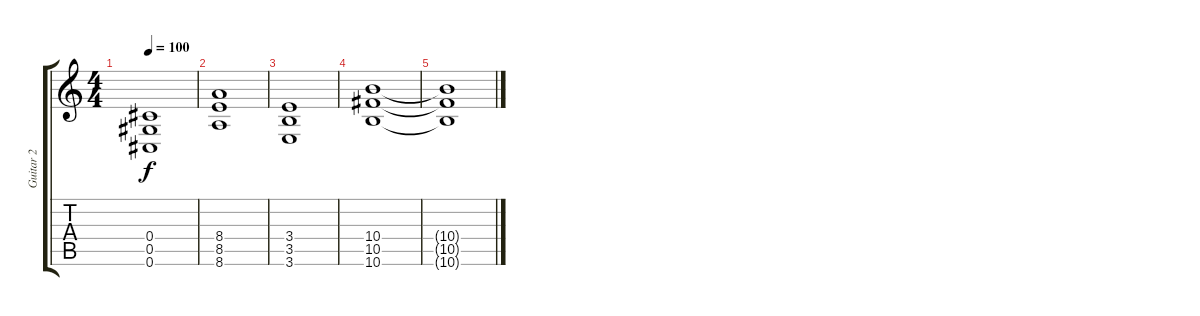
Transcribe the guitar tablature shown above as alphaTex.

\track ("Guitar 2" "Guitar 2") {instrument distortionguitar}
\staff {score tabs}
\tuning (E4 B3 G3 Db3 Ab2 Db2) {hide}
\ts (4 4)
\tempo 100
\clef g2
\ks c
(0.4 0.5 0.6).1{dy f} |
(8.4 8.5 8.6).1 |
(3.4 3.5 3.6).1 |
(10.4 10.5 10.6).1 |
(10.4{t} 10.5{t} 10.6{t}).1
